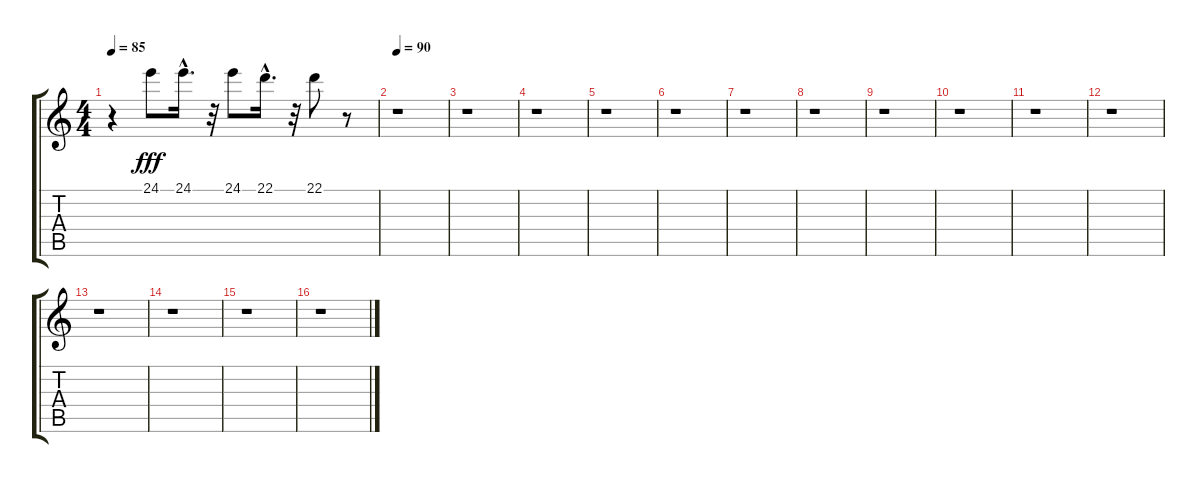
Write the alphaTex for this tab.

\track "" {instrument brightacousticpiano}
\staff {score tabs}
\tuning (E4 B3 G3 D3 A2 E2) {hide}
\ts (4 4)
\tempo 85
\clef g2
\ks c
r.4{dy f} 24.1.8{dy fff} 24.1{hac}.16{d} r.32 24.1.8 22.1{hac}.16{d} r.32 22.1.8 r.8 |
\tempo 90
r.1 |
r.1 |
r.1 |
r.1 |
r.1 |
r.1 |
r.1 |
r.1 |
r.1 |
r.1 |
r.1 |
r.1 |
r.1 |
r.1 |
r.1
